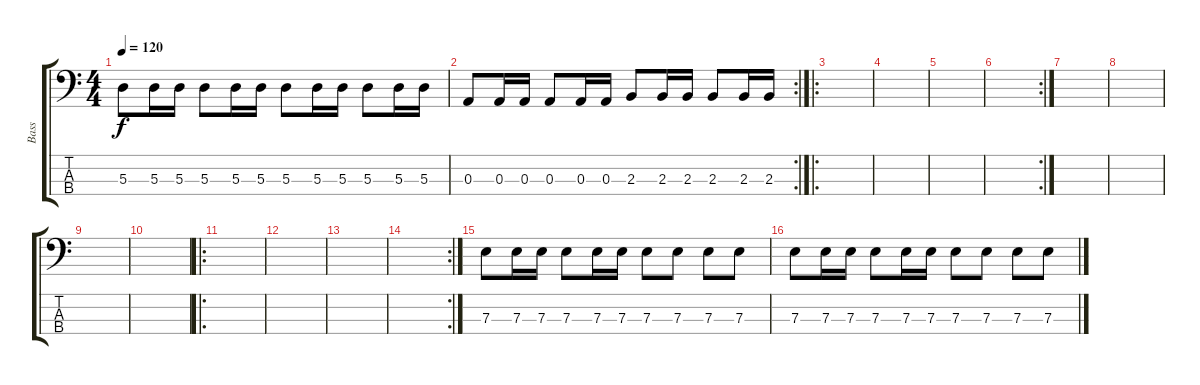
\track ("Bass" "Bass") {instrument electricbasspick}
\staff {score tabs}
\tuning (G2 D2 A1 E1) {hide}
\ts (4 4)
\tempo 120
\clef f4
\ks c
5.3.8{dy f} 5.3.16 5.3.16 5.3.8 5.3.16 5.3.16 5.3.8 5.3.16 5.3.16 5.3.8 5.3.16 5.3.16 |
\rc 2
0.3.8 0.3.16 0.3.16 0.3.8 0.3.16 0.3.16 2.3.8 2.3.16 2.3.16 2.3.8 2.3.16 2.3.16 |
\ro
|
|
|
\rc 2
|
|
|
|
|
\ro
|
|
|
\rc 2
|
7.3.8 7.3.16 7.3.16 7.3.8 7.3.16 7.3.16 7.3.8 7.3.8 7.3.8 7.3.8 |
7.3.8 7.3.16 7.3.16 7.3.8 7.3.16 7.3.16 7.3.8 7.3.8 7.3.8 7.3.8
